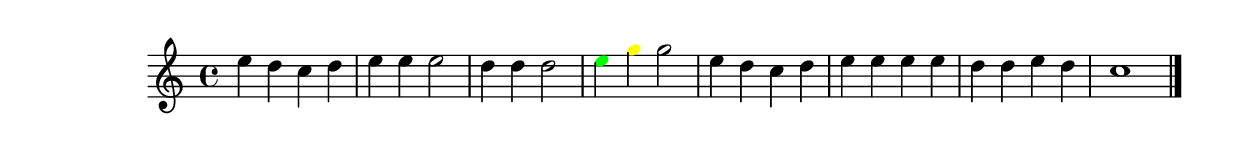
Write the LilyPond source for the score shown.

\version "2.18.2"
\language "english"

\header {
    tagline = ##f
}

\layout {}

\paper {}

\score {
    \new Score
    <<
        \new Staff
        {
            {   % measure
                \time 4/4
                \tweak color #black
                e''4
                \tweak color #black
                d''4
                \tweak color #black
                c''4
                \tweak color #black
                d''4
            }   % measure
            {   % measure
                \tweak color #black
                e''4
                \tweak color #black
                e''4
                \tweak color #black
                e''2
            }   % measure
            {   % measure
                \tweak color #black
                d''4
                \tweak color #black
                d''4
                \tweak color #black
                d''2
            }   % measure
            {   % measure
                \tweak color #green
                e''4
                \tweak color #yellow
                g''4
                g''2
            }   % measure
            {   % measure
                e''4
                d''4
                c''4
                d''4
            }   % measure
            {   % measure
                e''4
                e''4
                e''4
                e''4
            }   % measure
            {   % measure
                d''4
                d''4
                e''4
                d''4
            }   % measure
            {   % measure
                c''1
                \bar "|." %! SCORE1
            }   % measure
        }
    >>
}